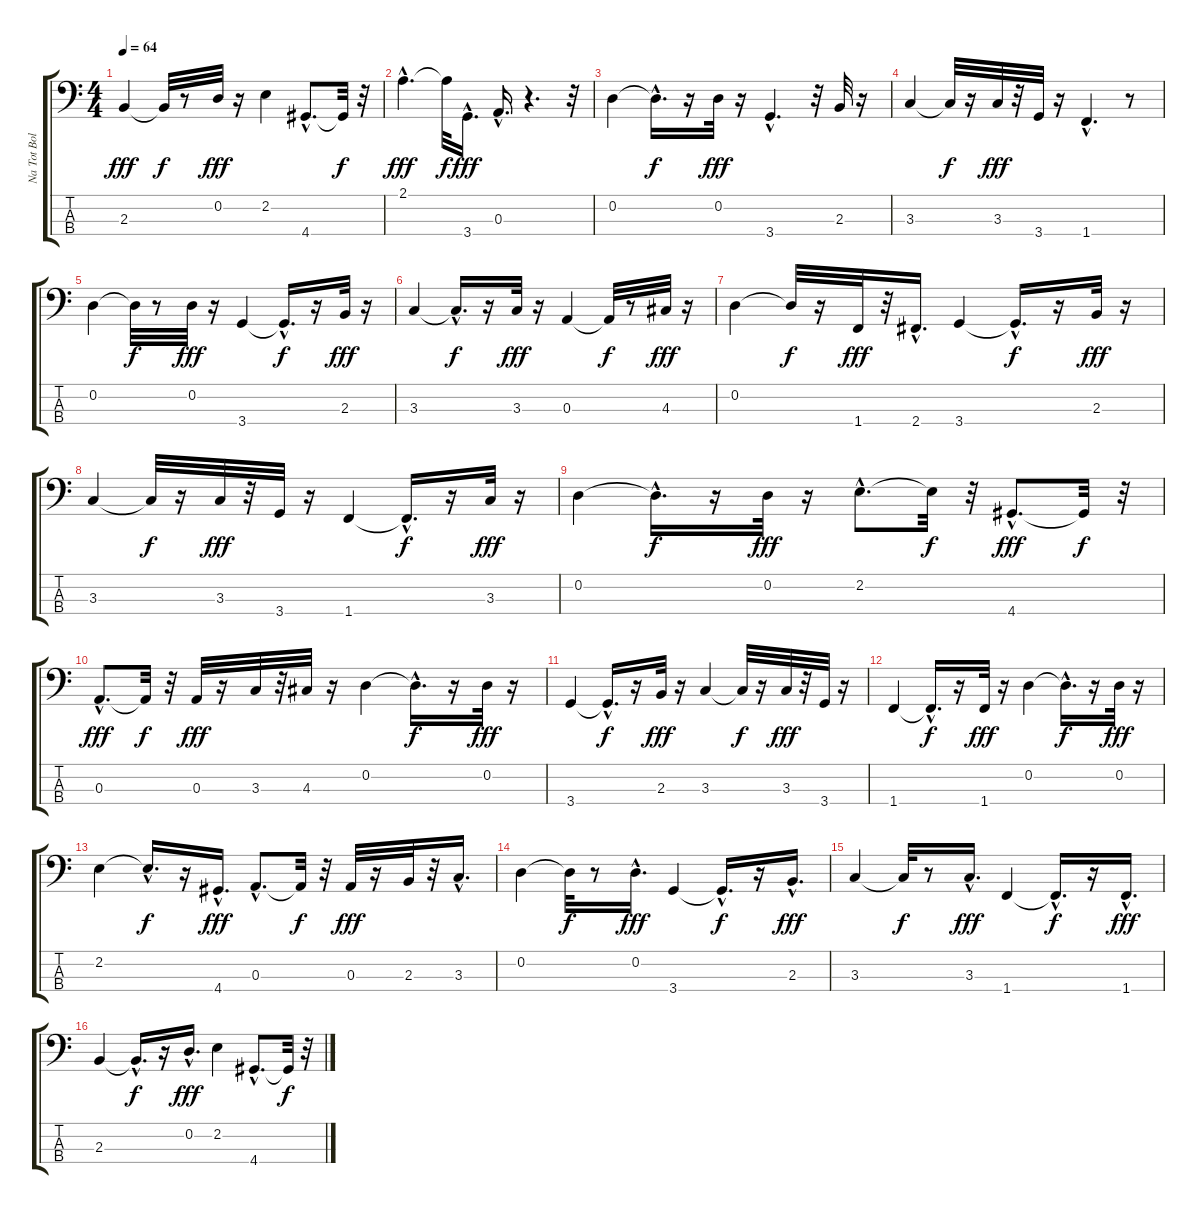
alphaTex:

\track ("Na Tot Bolshak - A.Pugacheva" "Na Tot Bol") {instrument electricbassfinger}
\staff {score tabs}
\tuning (G2 D2 A1 E1) {hide}
\ts (4 4)
\tempo 64
\clef f4
\ks c
2.3.4{dy fff} 2.3{t}.32{dy f} r.8 0.2.32{dy fff} r.16 2.2.4 4.4{hac}.8{d} 4.4{t}.32{dy f} r.32 |
2.1{hac}.4{d dy fff} 2.1{t}.32{dy f} 3.4{hac}.16{d dy fff} 0.3{hac}.16{d} r.4{d} r.32 |
0.2.4 0.2{hac t}.16{d dy f} r.16 0.2.32{dy fff} r.16 3.4{hac}.4{d} r.32 2.3.32 r.16 |
3.3.4 3.3{t}.32{dy f} r.16 3.3.32{dy fff} r.32 3.4.32 r.16 1.4{hac}.4{d} r.8 |
0.2.4 0.2{t}.32{dy f} r.8 0.2.32{dy fff} r.16 3.4.4 3.4{hac t}.16{d dy f} r.16 2.3.32{dy fff} r.16 |
3.3.4 3.3{hac t}.16{d dy f} r.16 3.3.32{dy fff} r.16 0.3.4 0.3{t}.32{dy f} r.8 4.3.32{dy fff} r.16 |
0.2.4 0.2{t}.32{dy f} r.16 1.4.32{dy fff} r.32 2.4{hac}.16{d} 3.4.4 3.4{hac t}.16{d dy f} r.16 2.3.32{dy fff} r.16 |
3.3.4 3.3{t}.32{dy f} r.16 3.3.32{dy fff} r.32 3.4.32 r.16 1.4.4 1.4{hac t}.16{d dy f} r.16 3.3.32{dy fff} r.16 |
0.2.4 0.2{hac t}.16{d dy f} r.16 0.2.32{dy fff} r.16 2.2{hac}.8{d} 2.2{t}.32{dy f} r.32 4.4{hac}.8{d dy fff} 4.4{t}.32{dy f} r.32 |
0.3{hac}.8{d dy fff} 0.3{t}.32{dy f} r.32 0.3.32{dy fff} r.16 3.3.32 r.32 4.3.32 r.16 0.2.4 0.2{hac t}.16{d dy f} r.16 0.2.32{dy fff} r.16 |
3.4.4 3.4{hac t}.16{d dy f} r.16 2.3.32{dy fff} r.16 3.3.4 3.3{t}.32{dy f} r.16 3.3.32{dy fff} r.32 3.4.32 r.16 |
1.4.4 1.4{hac t}.16{d dy f} r.16 1.4.32{dy fff} r.16 0.2.4 0.2{hac t}.16{d dy f} r.16 0.2.32{dy fff} r.16 |
2.2.4 2.2{hac t}.16{d dy f} r.16 4.4{hac}.16{d dy fff} 0.3{hac}.8{d} 0.3{t}.32{dy f} r.32 0.3.32{dy fff} r.16 2.3.32 r.32 3.3{hac}.16{d} |
0.2.4 0.2{t}.32{dy f} r.8 0.2{hac}.16{d dy fff} 3.4.4 3.4{hac t}.16{d dy f} r.16 2.3{hac}.16{d dy fff} |
3.3.4 3.3{t}.32{dy f} r.8 3.3{hac}.16{d dy fff} 1.4.4 1.4{hac t}.16{d dy f} r.16 1.4{hac}.16{d dy fff} |
2.3.4 2.3{hac t}.16{d dy f} r.16 0.2{hac}.16{d dy fff} 2.2.4 4.4{hac}.8{d} 4.4{t}.32{dy f} r.32
